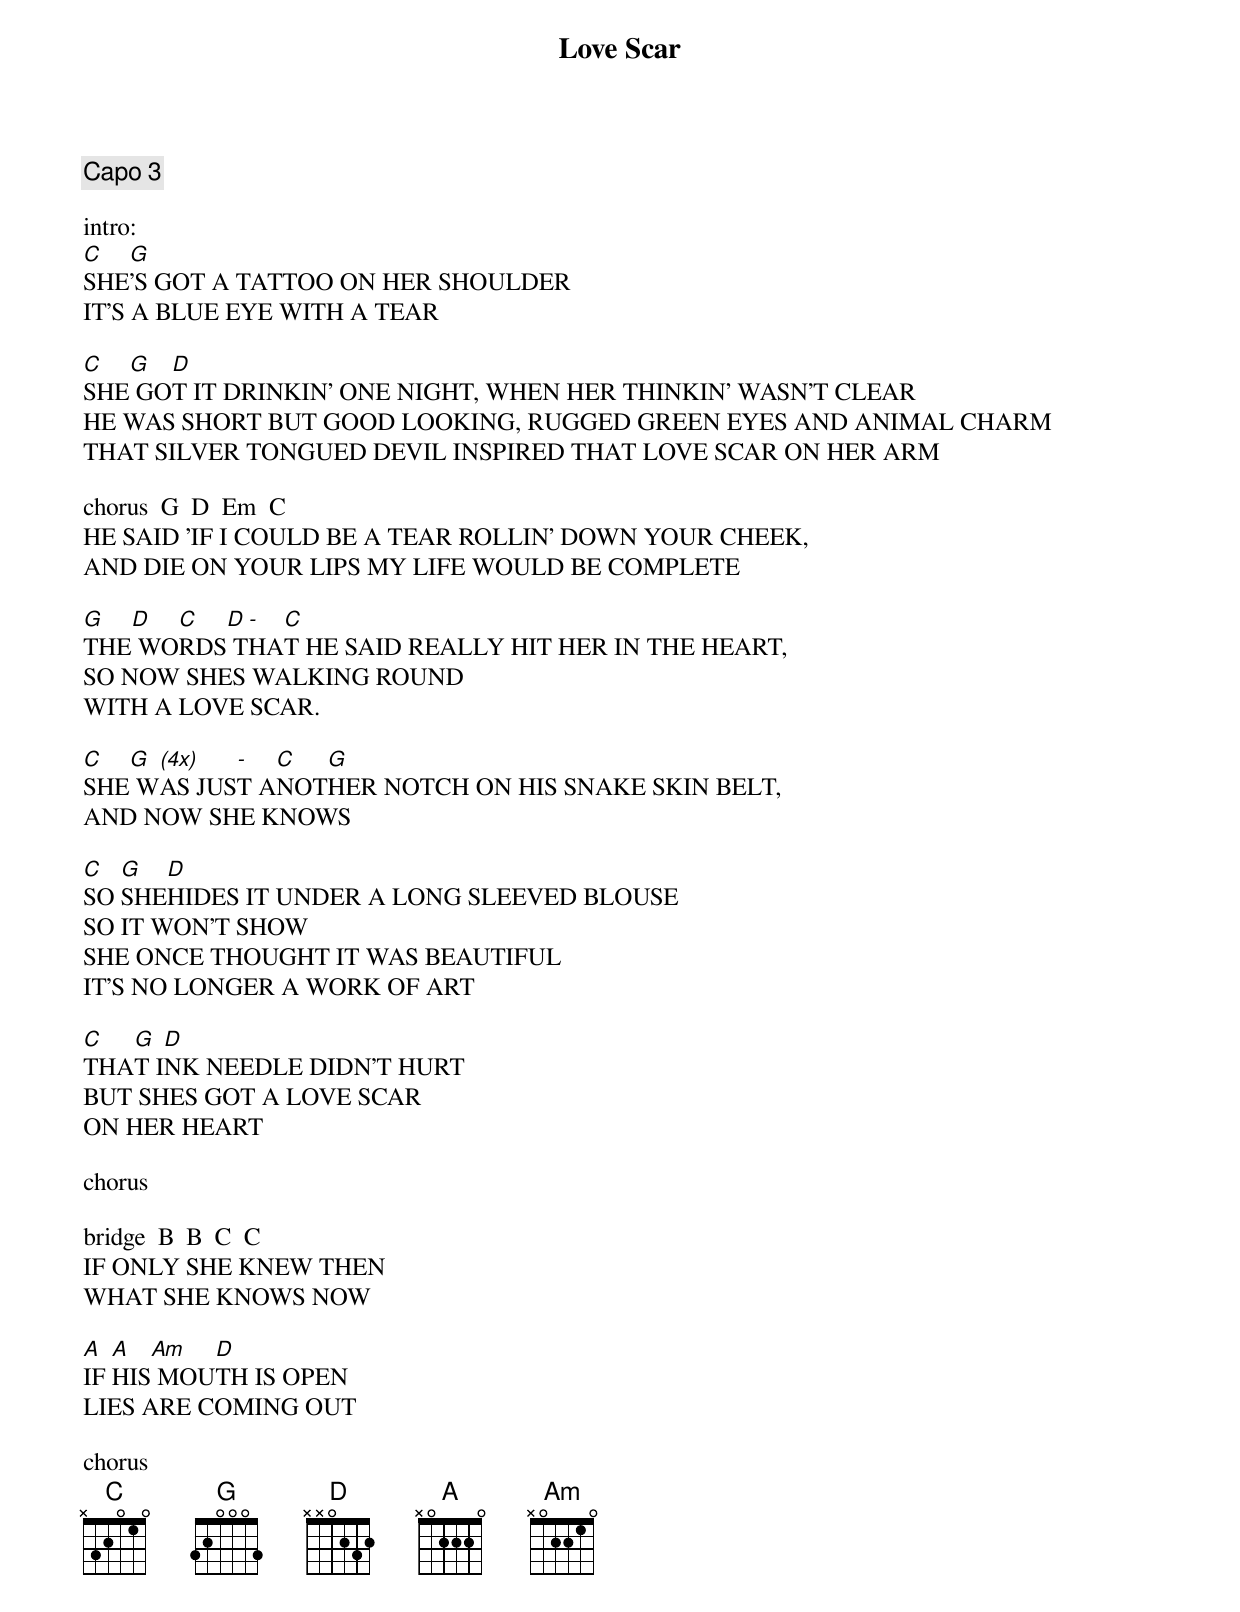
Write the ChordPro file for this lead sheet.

{title:Love Scar}
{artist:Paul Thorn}
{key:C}
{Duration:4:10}
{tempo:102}
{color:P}

{comment: Capo 3}

intro:
[C]SHE[G]'S GOT A TATTOO ON HER SHOULDER
IT'S A BLUE EYE WITH A TEAR

[C]SHE[G] GO[D]T IT DRINKIN' ONE NIGHT, WHEN HER THINKIN' WASN'T CLEAR
HE WAS SHORT BUT GOOD LOOKING, RUGGED GREEN EYES AND ANIMAL CHARM
THAT SILVER TONGUED DEVIL INSPIRED THAT LOVE SCAR ON HER ARM

chorus  G  D  Em  C
HE SAID 'IF I COULD BE A TEAR ROLLIN' DOWN YOUR CHEEK,
AND DIE ON YOUR LIPS MY LIFE WOULD BE COMPLETE

[G]THE[D] WO[C]RDS[D] T[-]HA[C]T HE SAID REALLY HIT HER IN THE HEART,
SO NOW SHES WALKING ROUND
WITH A LOVE SCAR.

[C]SHE[G] W[(4x)]AS JUS[-]T A[C]NOT[G]HER NOTCH ON HIS SNAKE SKIN BELT,
AND NOW SHE KNOWS

[C]SO [G]SHE[D]HIDES IT UNDER A LONG SLEEVED BLOUSE
SO IT WON'T SHOW
SHE ONCE THOUGHT IT WAS BEAUTIFUL
IT'S NO LONGER A WORK OF ART

[C]THA[G]T I[D]NK NEEDLE DIDN'T HURT
BUT SHES GOT A LOVE SCAR
ON HER HEART

chorus

bridge  B  B  C  C
IF ONLY SHE KNEW THEN
WHAT SHE KNOWS NOW

[A]IF [A]HIS[Am] MOU[D]TH IS OPEN
LIES ARE COMING OUT

chorus
